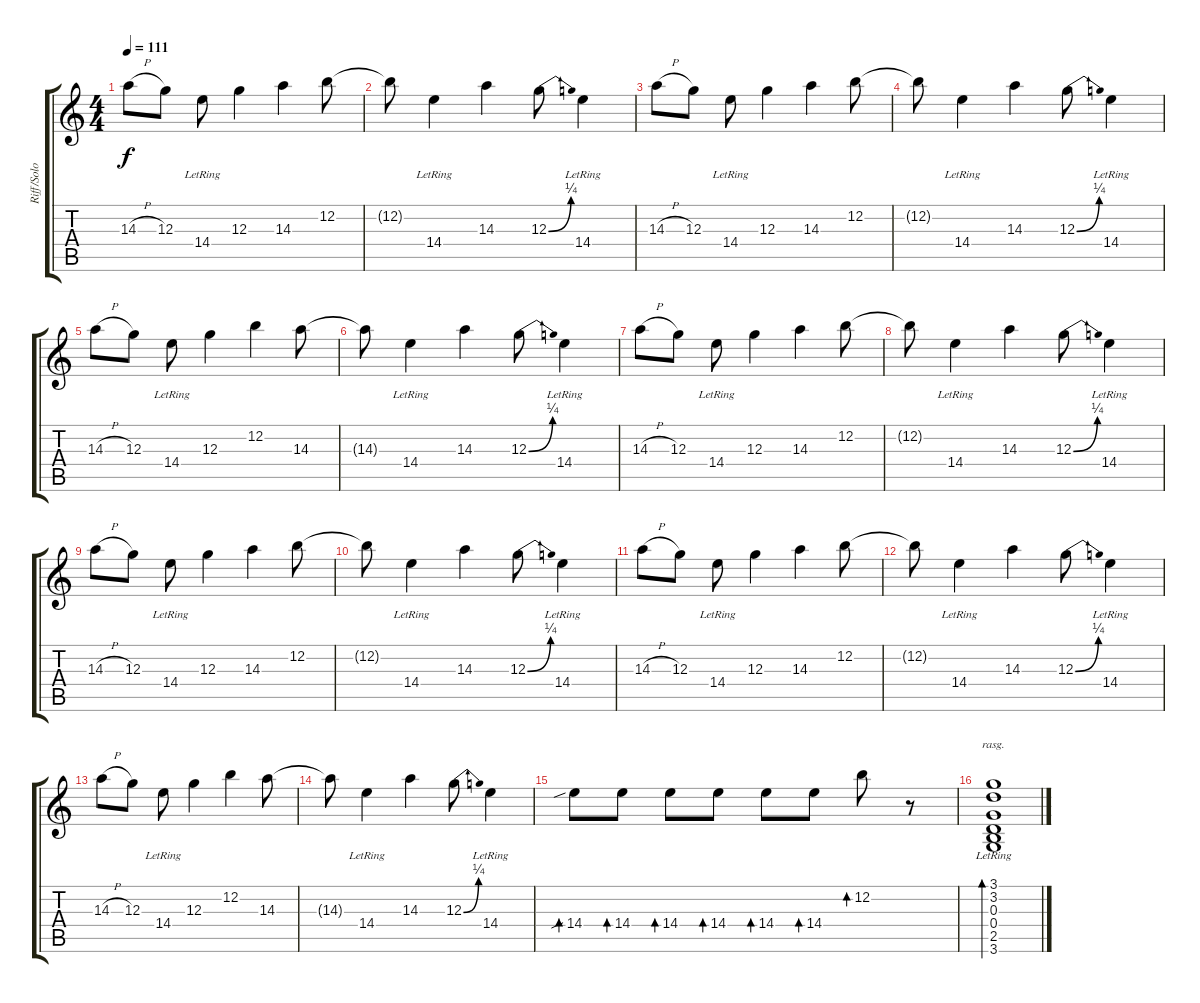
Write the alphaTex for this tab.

\track ("Riff/Solo" "Riff/Solo") {instrument electricguitarclean}
\staff {score tabs}
\tuning (E4 B3 G3 D3 A2 E2) {hide}
\ts (4 4)
\tempo 111
\clef g2
\ks c
14.3{h}.8{dy f} 12.3.8 14.4{lr}.8 12.3.4 14.3.4 12.2.8 |
12.2{t}.8 14.4{lr}.4 14.3.4 12.3{be (bend 0 0 60 1)}.8 14.4{lr}.4 |
14.3{h}.8 12.3.8 14.4{lr}.8 12.3.4 14.3.4 12.2.8 |
12.2{t}.8 14.4{lr}.4 14.3.4 12.3{be (bend 0 0 60 1)}.8 14.4{lr}.4 |
14.3{h}.8 12.3.8 14.4{lr}.8 12.3.4 12.2.4 14.3.8 |
14.3{t}.8 14.4{lr}.4 14.3.4 12.3{be (bend 0 0 60 1)}.8 14.4{lr}.4 |
14.3{h}.8 12.3.8 14.4{lr}.8 12.3.4 14.3.4 12.2.8 |
12.2{t}.8 14.4{lr}.4 14.3.4 12.3{be (bend 0 0 60 1)}.8 14.4{lr}.4 |
14.3{h}.8 12.3.8 14.4{lr}.8 12.3.4 14.3.4 12.2.8 |
12.2{t}.8 14.4{lr}.4 14.3.4 12.3{be (bend 0 0 60 1)}.8 14.4{lr}.4 |
14.3{h}.8 12.3.8 14.4{lr}.8 12.3.4 14.3.4 12.2.8 |
12.2{t}.8 14.4{lr}.4 14.3.4 12.3{be (bend 0 0 60 1)}.8 14.4{lr}.4 |
14.3{h}.8 12.3.8 14.4{lr}.8 12.3.4 12.2.4 14.3.8 |
14.3{t}.8 14.4{lr}.4 14.3.4 12.3{be (bend 0 0 60 1)}.8 14.4{lr}.4 |
14.4{sib}.8{bd 120} 14.4.8{bd 120} 14.4.8{bd 120} 14.4.8{bd 120} 14.4.8{bd 120} 14.4.8{bd 120} 12.2.8{bd 120} r.8 |
(3.1{lr} 3.2{lr} 0.3{lr} 0.4{lr} 2.5{lr} 3.6{lr}).1{bd 120 rasg ii}
